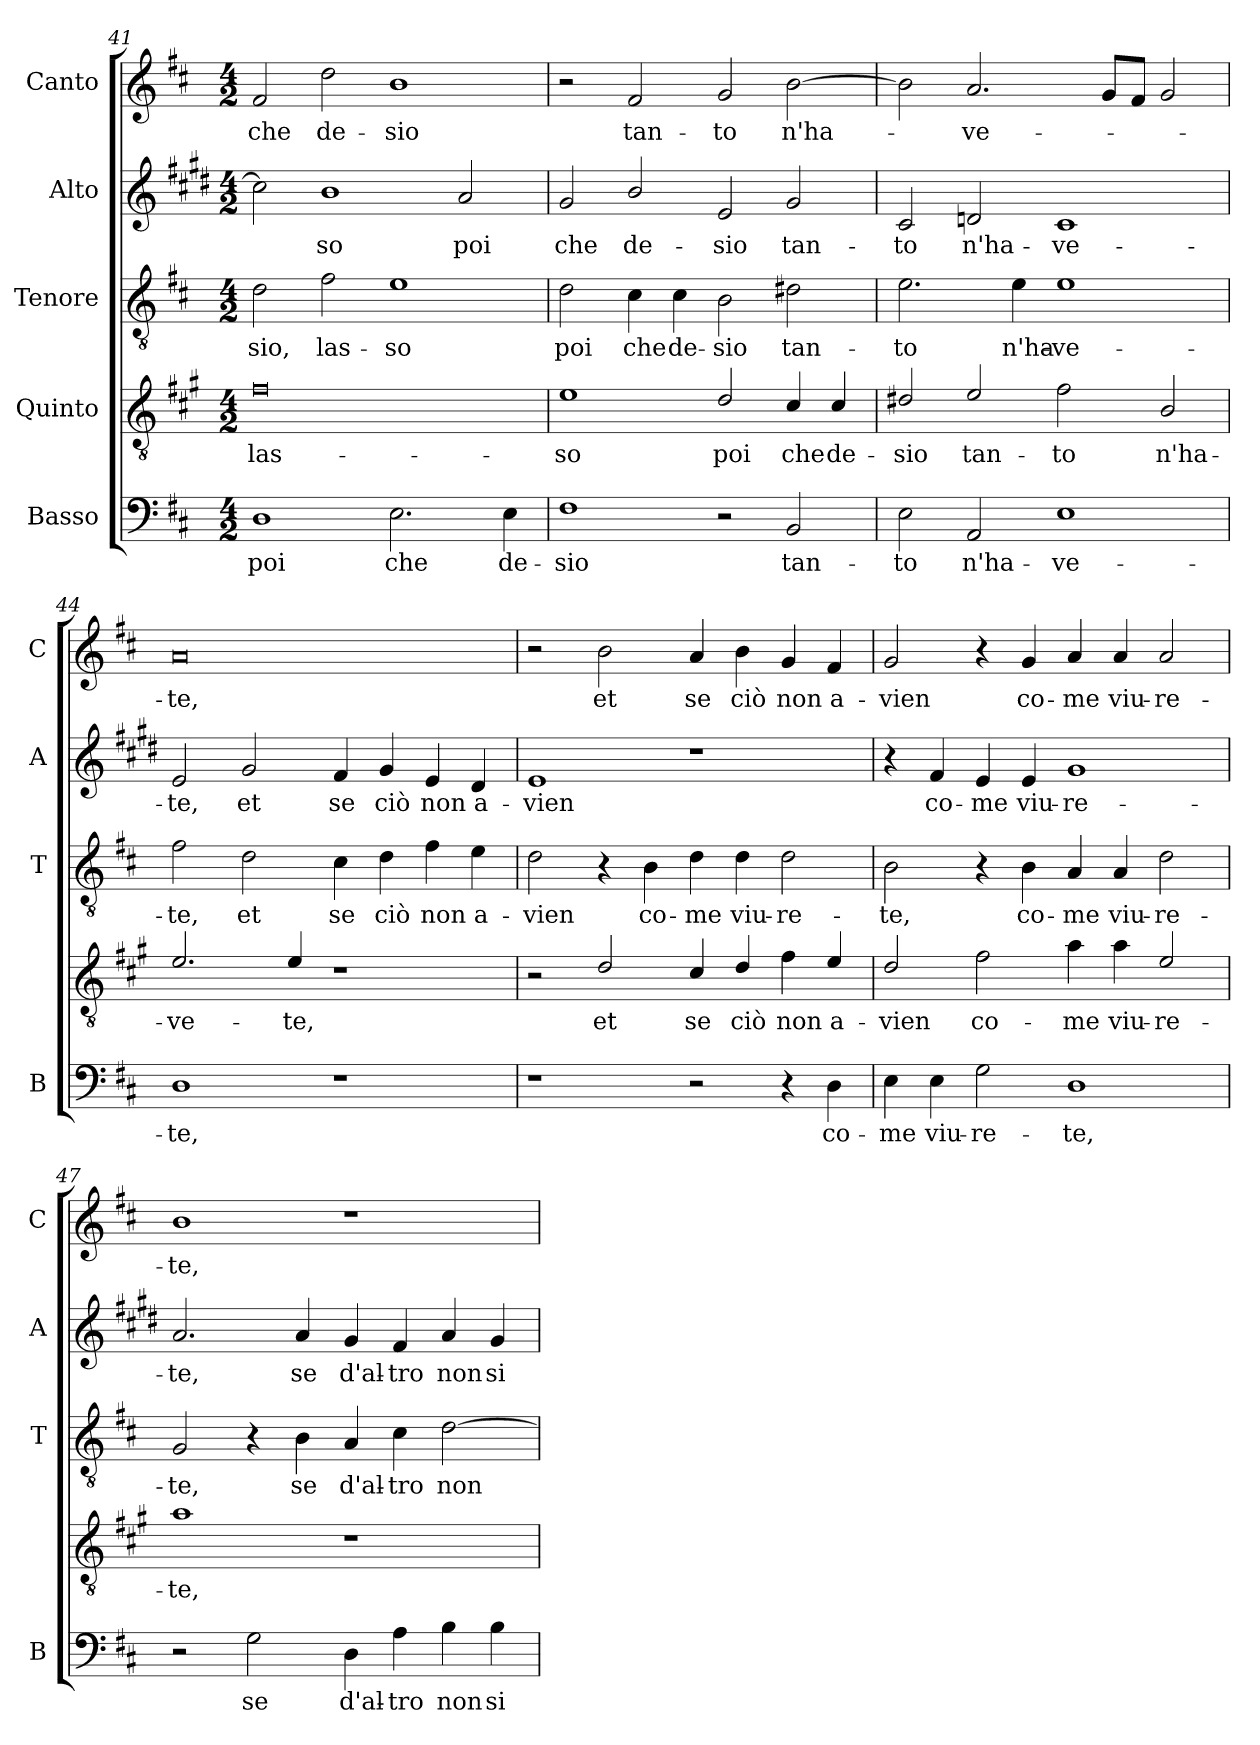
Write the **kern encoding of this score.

**kern	**text	**kern	**text	**kern	**text	**kern	**text	**kern	**text
*part5	*part5	*part4	*part4	*part3	*part3	*part2	*part2	*part1	*part1
*staff5	*staff5	*staff4	*staff4	*staff3	*staff3	*staff2	*staff2	*staff1	*staff1
*I"Basso	*	*I"Quinto	*	*I"Tenore	*	*I"Alto	*	*I"Canto	*
*I'B	*	*	*	*I'T	*	*I'A	*	*I'C	*
*clefF4	*	*clefGv2	*	*clefGv2	*	*clefG2	*	*clefG2	*
*	*	*ITrd4c7	*	*	*	*ITrd1c2	*	*	*
*k[f#c#]	*	*k[f#c#]	*	*k[f#c#]	*	*k[f#c#]	*	*k[f#c#]	*
*D:	*	*D:	*	*D:	*	*D:	*	*D:	*
*M4/2	*	*M4/2	*	*M4/2	*	*M4/2	*	*M4/2	*
=41	=41	=41	=41	=41	=41	=41	=41	=41	=41
!	!LO:LY:b	!	!LO:LY:b	!	!LO:LY:b	!	!	!	!LO:LY:b
1D	poi	0B	las-	2d\	-sio,	2b\]	.	2f#/	che
!	!	!	!	!	!LO:LY:b	!	!LO:LY:b	!	!LO:LY:b
.	.	.	.	2f#\	las-	1a	-so	2dd\	de-
!	!LO:LY:b	!	!	!	!LO:LY:b	!	!	!	!LO:LY:b
2.E\	che	.	.	1e	-so	.	.	1b	-sio
!	!	!	!	!	!	!	!LO:LY:b	!	!
.	.	.	.	.	.	2g/	poi	.	.
!	!LO:LY:b	!	!	!	!	!	!	!	!
4E\	de-	.	.	.	.	.	.	.	.
=42	=42	=42	=42	=42	=42	=42	=42	=42	=42
!	!LO:LY:b	!	!LO:LY:b	!	!LO:LY:b	!	!LO:LY:b	!	!
1F#	-sio	1A	-so	2d\	poi	2f#/	che	2r	.
!	!	!	!	!	!LO:LY:b	!	!LO:LY:b	!	!LO:LY:b
.	.	.	.	4c#\	che	2a/	de-	2f#/	tan-
!	!	!	!	!	!LO:LY:b	!	!	!	!
.	.	.	.	4c#\	de-	.	.	.	.
!	!	!	!LO:LY:b	!	!LO:LY:b	!	!LO:LY:b	!	!LO:LY:b
2r	.	2G/	poi	2B\	-sio	2d/	-sio	2g/	-to
!	!LO:LY:b	!	!LO:LY:b	!	!LO:LY:b	!	!LO:LY:b	!	!LO:LY:b
2BB/	tan-	4F#/	che	2d#X\	tan-	2f#/	tan-	[2b\	n'ha-
!	!	!	!LO:LY:b	!	!	!	!	!	!
.	.	4F#/	de-	.	.	.	.	.	.
=43	=43	=43	=43	=43	=43	=43	=43	=43	=43
!	!LO:LY:b	!	!LO:LY:b	!	!LO:LY:b	!	!LO:LY:b	!	!
2E\	-to	2G#X/	-sio	2.e\	-to	2B/	-to	2b\]	.
!	!LO:LY:b	!	!LO:LY:b	!	!	!	!LO:LY:b	!	!LO:LY:b
2AA/	n'ha-	2A/	tan-	.	.	2cn/	n'ha-	2.a/	-ve-
!	!	!	!	!	!LO:LY:b	!	!	!	!
.	.	.	.	4e\	n'ha-	.	.	.	.
!	!LO:LY:b	!	!LO:LY:b	!	!LO:LY:b	!	!LO:LY:b	!	!
1E	-ve-	2B\	-to	1e	-ve-	1B	-ve-	.	.
.	.	.	.	.	.	.	.	8g/L	.
.	.	.	.	.	.	.	.	8f#/J	.
!	!	!	!LO:LY:b	!	!	!	!	!	!
.	.	2E/	n'ha-	.	.	.	.	2g/	.
=44	=44	=44	=44	=44	=44	=44	=44	=44	=44
!	!LO:LY:b	!	!LO:LY:b	!	!LO:LY:b	!	!LO:LY:b	!	!LO:LY:b
1D	-te,	2.A/	-ve-	2f#\	-te,	2d/	-te,	0a	-te,
!	!	!	!	!	!LO:LY:b	!	!LO:LY:b	!	!
.	.	.	.	2d\	et	2f#/	et	.	.
!	!	!	!LO:LY:b	!	!	!	!	!	!
.	.	4A/	-te,	.	.	.	.	.	.
!	!	!	!	!	!LO:LY:b	!	!LO:LY:b	!	!
1r	.	1r	.	4c#\	se	4e/	se	.	.
!	!	!	!	!	!LO:LY:b	!	!LO:LY:b	!	!
.	.	.	.	4d\	ciò	4f#/	ciò	.	.
!	!	!	!	!	!LO:LY:b	!	!LO:LY:b	!	!
.	.	.	.	4f#\	non	4d/	non	.	.
!	!	!	!	!	!LO:LY:b	!	!LO:LY:b	!	!
.	.	.	.	4e\	a-	4c#/	a-	.	.
!!LO:PB:g=z
=45	=45	=45	=45	=45	=45	=45	=45	=45	=45
!	!	!	!	!	!LO:LY:b	!	!LO:LY:b	!	!
1r	.	2r	.	2d\	-vien	1d	-vien	2r	.
!	!	!	!LO:LY:b	!	!	!	!	!	!LO:LY:b
.	.	2G/	et	4r	.	.	.	2b\	et
!	!	!	!	!	!LO:LY:b	!	!	!	!
.	.	.	.	4B\	co-	.	.	.	.
!	!	!	!LO:LY:b	!	!LO:LY:b	!	!	!	!LO:LY:b
2r	.	4F#/	se	4d\	-me	1r	.	4a/	se
!	!	!	!LO:LY:b	!	!LO:LY:b	!	!	!	!LO:LY:b
.	.	4G/	ciò	4d\	viu-	.	.	4b\	ciò
!	!	!	!LO:LY:b	!	!LO:LY:b	!	!	!	!LO:LY:b
4r	.	4B\	non	2d\	-re-	.	.	4g/	non
!	!LO:LY:b	!	!LO:LY:b	!	!	!	!	!	!LO:LY:b
4D\	co-	4A/	a-	.	.	.	.	4f#/	a-
=46	=46	=46	=46	=46	=46	=46	=46	=46	=46
!	!LO:LY:b	!	!LO:LY:b	!	!LO:LY:b	!	!	!	!LO:LY:b
4E\	-me	2G/	-vien	2B\	-te,	4r	.	2g/	-vien
!	!LO:LY:b	!	!	!	!	!	!LO:LY:b	!	!
4E\	viu-	.	.	.	.	4e/	co-	.	.
!	!LO:LY:b	!	!LO:LY:b	!	!	!	!LO:LY:b	!	!
2G\	-re-	2B\	co-	4r	.	4d/	-me	4r	.
!	!	!	!	!	!LO:LY:b	!	!LO:LY:b	!	!LO:LY:b
.	.	.	.	4B\	co-	4d/	viu-	4g/	co-
!	!LO:LY:b	!	!LO:LY:b	!	!LO:LY:b	!	!LO:LY:b	!	!LO:LY:b
1D	-te,	4d\	-me	4A/	-me	1f#	-re-	4a/	-me
!	!	!	!LO:LY:b	!	!LO:LY:b	!	!	!	!LO:LY:b
.	.	4d\	viu-	4A/	viu-	.	.	4a/	viu-
!	!	!	!LO:LY:b	!	!LO:LY:b	!	!	!	!LO:LY:b
.	.	2A/	-re-	2d\	-re-	.	.	2a/	-re-
=47	=47	=47	=47	=47	=47	=47	=47	=47	=47
!	!	!	!LO:LY:b	!	!LO:LY:b	!	!LO:LY:b	!	!LO:LY:b
2r	.	1d	-te,	2G/	-te,	2.g/	-te,	1b	-te,
!	!LO:LY:b	!	!	!	!	!	!	!	!
2G\	se	.	.	4r	.	.	.	.	.
!	!	!	!	!	!LO:LY:b	!	!LO:LY:b	!	!
.	.	.	.	4B\	se	4g/	se	.	.
!	!LO:LY:b	!	!	!	!LO:LY:b	!	!LO:LY:b	!	!
4D\	d'al-	1r	.	4A/	d'al-	4f#/	d'al-	1r	.
!	!LO:LY:b	!	!	!	!LO:LY:b	!	!LO:LY:b	!	!
4A\	-tro	.	.	4c#\	-tro	4e/	-tro	.	.
!	!LO:LY:b	!	!	!	!LO:LY:b	!	!LO:LY:b	!	!
4B\	non	.	.	[2d\	non	4g/	non	.	.
!	!LO:LY:b	!	!	!	!	!	!LO:LY:b	!	!
4B\	si	.	.	.	.	4f#/	si	.	.
=	=	=	=	=	=	=	=	=	=
*-	*-	*-	*-	*-	*-	*-	*-	*-	*-
